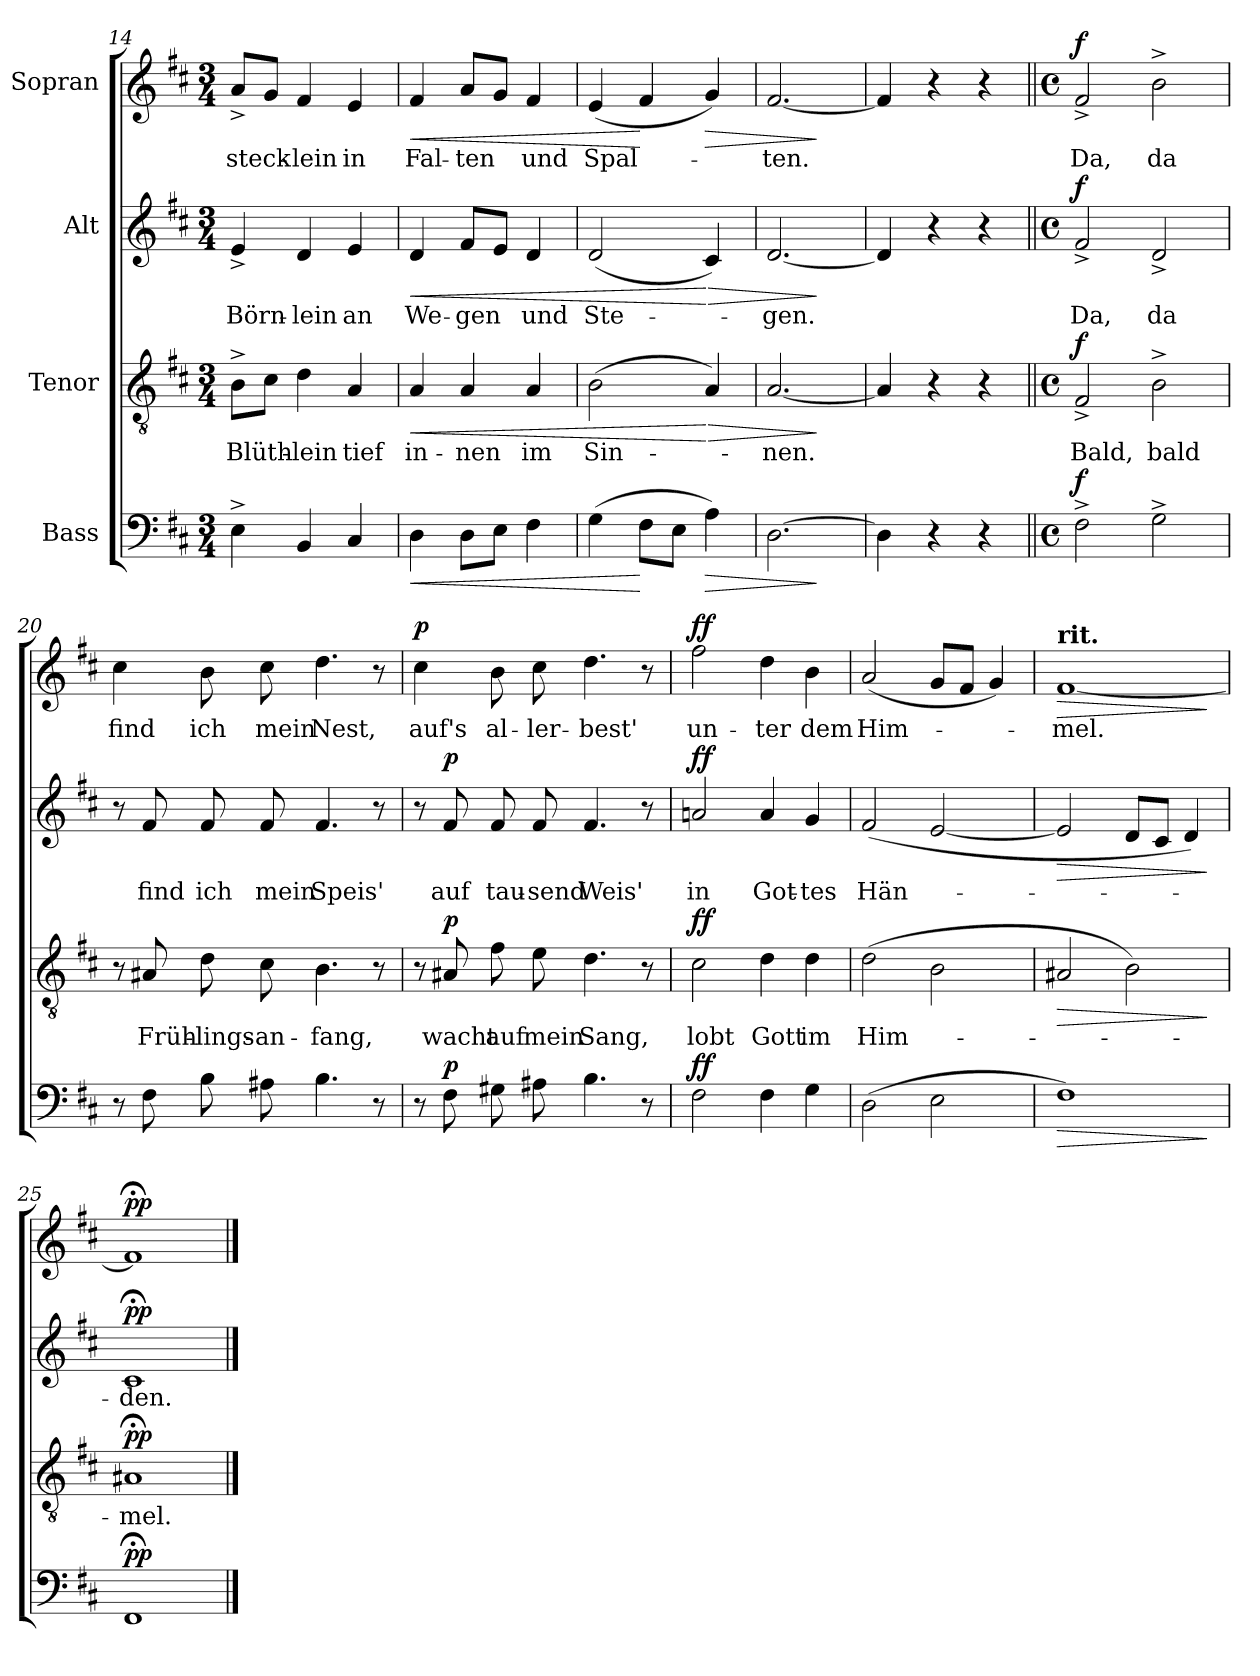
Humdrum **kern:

**kern	**dynam	**kern	**text	**dynam	**kern	**text	**dynam	**kern	**text	**dynam
*part4	*part4	*part3	*part3	*part3	*part2	*part2	*part2	*part1	*part1	*part1
*staff4	*staff4	*staff3	*staff3	*staff3	*staff2	*staff2	*staff2	*staff1	*staff1	*staff1
*I"Bass	*	*I"Tenor	*	*	*I"Alt	*	*	*I"Sopran	*	*
*clefF4	*	*clefGv2	*	*	*clefG2	*	*	*clefG2	*	*
*k[f#c#]	*	*k[f#c#]	*	*	*k[f#c#]	*	*	*k[f#c#]	*	*
*M3/4	*	*M3/4	*	*	*M3/4	*	*	*M3/4	*	*
=14	=14	=14	=14	=14	=14	=14	=14	=14	=14	=14
4E^\	.	8B^\L	Blüth-	.	4e^/	Börn-	.	8a^/L	-steck-	.
.	.	8c#\J	.	.	.	.	.	8g/J	.	.
4BB/	.	4d\	-lein	.	4d/	-lein	.	4f#/	-lein	.
4C#/	.	4A/	tief	.	4e/	an	.	4e/	in	.
!!LO:PB:g=z
=15	=15	=15	=15	=15	=15	=15	=15	=15	=15	=15
!	!LO:HP:b	!	!	!LO:HP:b	!	!	!LO:HP:b	!	!	!LO:HP:b
4D\	<	4A/	in-	<	4d/	We-	<	4f#/	Fal-	<
8D\L	.	4A/	-nen	.	8f#/L	-gen	.	8a/L	-ten	.
8E\J	.	.	.	.	8e/J	.	.	8g/J	.	.
4F#\	.	4A/	im	.	4d/	und	.	4f#/	und	.
=16	=16	=16	=16	=16	=16	=16	=16	=16	=16	=16
(4G\	.	(2B\	Sin-	.	(2d/	Ste-	.	(4e/	Spal-	.
8F#\L	[	.	.	.	.	.	.	4f#/	.	[
8E\J	.	.	.	.	.	.	.	.	.	.
!	!LO:HP:b	!	!	!LO:HP:n=1:b	!	!	!LO:HP:n=1:b	!	!	!LO:HP:b
4A\)	>	4A/)	.	[ >	4c#/)	.	[ >	4g/)	.	>
=17	=17	=17	=17	=17	=17	=17	=17	=17	=17	=17
[2.D\	.	[2.A/	-nen.	.	[2.d/	-gen.	.	[2.f#/	-ten.	.
.	]	.	.	]	.	.	]	.	.	]
=18	=18	=18	=18	=18	=18	=18	=18	=18	=18	=18
4D\]	.	4A/]	.	.	4d/]	.	.	4f#/]	.	.
4r	.	4r	.	.	4r	.	.	4r	.	.
4r	.	4r	.	.	4r	.	.	4r	.	.
!!LO:LB:g=z
=19||	=19||	=19||	=19||	=19||	=19||	=19||	=19||	=19||	=19||	=19||
*M4/4	*	*M4/4	*	*	*M4/4	*	*	*M4/4	*	*
*met(c)	*	*met(c)	*	*	*met(c)	*	*	*met(c)	*	*
!	!LO:DY:a	!	!	!LO:DY:a	!	!	!LO:DY:a	!	!	!LO:DY:a
2F#^\	f	2F#^/	Bald,	f	2f#^/	Da,	f	2f#^/	Da,	f
2G^\	.	2B^\	bald	.	2d^/	da	.	2b^\	da	.
=20	=20	=20	=20	=20	=20	=20	=20	=20	=20	=20
8r	.	8r	.	.	8r	.	.	4cc#\	find	.
8F#\	.	8A#X/	Früh-	.	8f#/	find	.	.	.	.
8B\	.	8d\	-lings-	.	8f#/	ich	.	8b\	ich	.
8A#X\	.	8c#\	-an-	.	8f#/	mein	.	8cc#\	mein	.
4.B\	.	4.B\	-fang,	.	4.f#/	Speis'	.	4.dd\	Nest,	.
8r	.	8r	.	.	8r	.	.	8r	.	.
=21	=21	=21	=21	=21	=21	=21	=21	=21	=21	=21
!	!	!	!	!	!	!	!	!	!	!LO:DY:a
8r	.	8r	.	.	8r	.	.	4cc#\	auf's	p
!	!LO:DY:a	!	!	!LO:DY:a	!	!	!LO:DY:a	!	!	!
8F#\	p	8A#X/	wacht	p	8f#/	auf	p	.	.	.
8G#X\	.	8f#\	auf	.	8f#/	tau-	.	8b\	al-	.
8A#X\	.	8e\	mein	.	8f#/	-send	.	8cc#\	-ler-	.
4.B\	.	4.d\	Sang,	.	4.f#/	Weis'	.	4.dd\	-best'	.
8r	.	8r	.	.	8r	.	.	8r	.	.
!!LO:LB:g=z
=22	=22	=22	=22	=22	=22	=22	=22	=22	=22	=22
!	!LO:DY:a	!	!	!LO:DY:a	!	!	!LO:DY:a	!	!	!LO:DY:a
2F#\	ff	2c#\	lobt	ff	2an/	in	ff	2ff#\	un-	ff
4F#\	.	4d\	Gott	.	4a/	Got-	.	4dd\	-ter	.
4G\	.	4d\	im	.	4g/	-tes	.	4b\	dem	.
=23	=23	=23	=23	=23	=23	=23	=23	=23	=23	=23
(2D\	.	(2d\	Him-	.	(2f#/	Hän-	.	(>2a/	Him-	.
2E\	.	2B\	.	.	[2e/	.	.	8g/L	.	.
.	.	.	.	.	.	.	.	8f#/J	.	.
.	.	.	.	.	.	.	.	4g/)	.	.
=24	=24	=24	=24	=24	=24	=24	=24	=24	=24	=24
!	!	!	!	!	!	!	!	!LO:TX:a:B:t=rit.	!	!
!	!LO:HP:b	!	!	!LO:HP:b	!	!	!LO:HP:b	!	!	!LO:HP:b
1F#)	>	2A#X/	.	>	2e/]	.	>	[1f#	-mel.	>
.	.	2B\)	.	.	8d/L	.	.	.	.	.
.	.	.	.	.	8c#/J	.	.	.	.	.
.	.	.	.	.	4d/)	.	.	.	.	.
.	]	.	.	]	.	.	]	.	.	]
=25	=25	=25	=25	=25	=25	=25	=25	=25	=25	=25
!	!LO:DY:a	!	!	!LO:DY:a	!	!	!LO:DY:a	!	!	!LO:DY:a
1FF#;<	pp	1A#X;<	-mel.	pp	1c#;<	-den.	pp	1f#;<]	.	pp
==	==	==	==	==	==	==	==	==	==	==
*-	*-	*-	*-	*-	*-	*-	*-	*-	*-	*-
